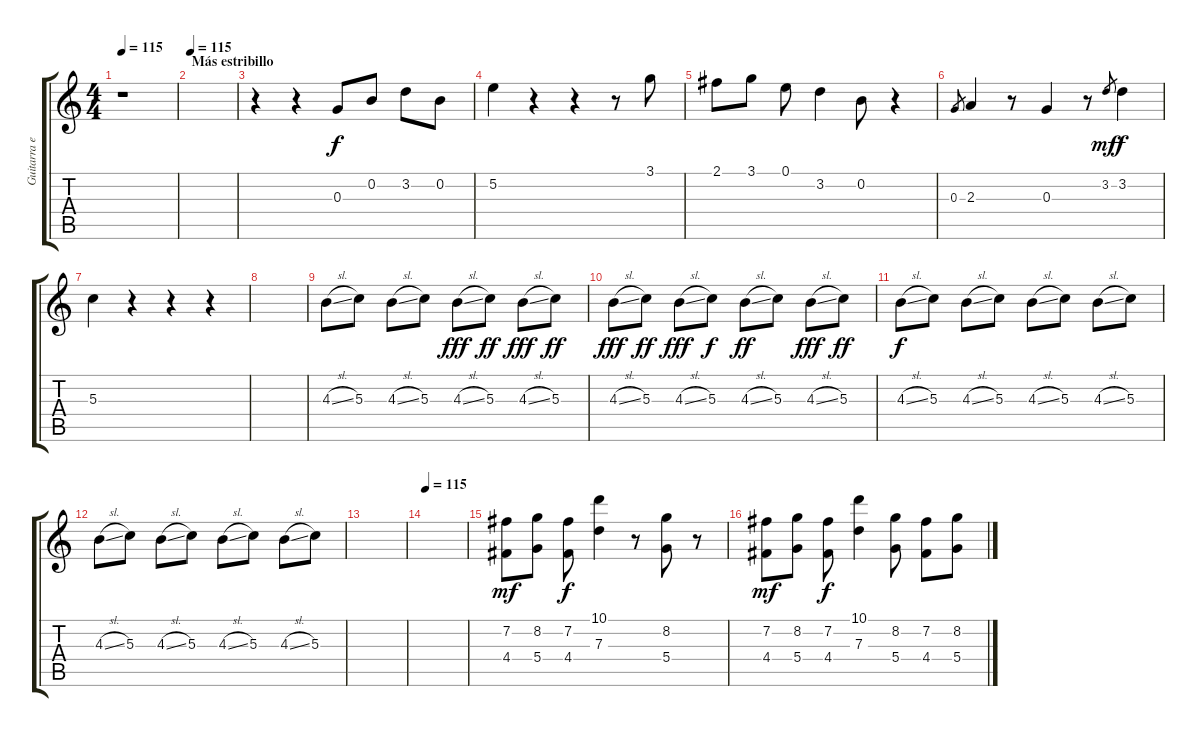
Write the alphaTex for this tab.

\track ("Guitarra eléctrica" "Guitarra e") {instrument electricguitarclean}
\staff {score tabs}
\tuning (E4 B3 G3 D3 A2 E2) {hide}
\ts (4 4)
\tempo 115
\clef g2
\ks c
r.1{dy f} |
\section ("" "Más estribillo")
\tempo 115
|
r.4 r.4 0.3.8{volume 10} 0.2.8{volume 10} 3.2.8{volume 10} 0.2.8{volume 10} |
5.2.4{volume 10} r.4 r.4 r.8 3.1.8{volume 10} |
2.1.8{volume 10} 3.1.8{volume 10} 0.1.8{volume 10} 3.2.4{volume 10} 0.2.8 r.4 |
0.3.8{gr} 2.3.4{volume 13} r.8 0.3.4{volume 13} r.8 3.2.8{gr dy mf} 3.2.4{dy f volume 13} |
5.3.4{volume 13} r.4 r.4 r.4 |
|
4.3{sl}.8{volume 12} 5.3.8{volume 10} 4.3{sl}.8{volume 14} 5.3.8{volume 12} 4.3{sl}.8{dy fff volume 14} 5.3.8{dy ff volume 13} 4.3{sl}.8{dy fff volume 14} 5.3.8{dy ff volume 13} |
4.3{sl}.8{dy fff volume 14} 5.3.8{dy ff volume 13} 4.3{sl}.8{dy fff volume 14} 5.3.8{dy f volume 13} 4.3{sl}.8{dy ff volume 14} 5.3.8{volume 13} 4.3{sl}.8{dy fff volume 14} 5.3.8{dy ff volume 13} |
4.3{sl}.8{dy f volume 12} 5.3.8{volume 14} 4.3{sl}.8{volume 14} 5.3.8{volume 14} 4.3{sl}.8{volume 14} 5.3.8{volume 14} 4.3{sl}.8{volume 12} 5.3.8{volume 14} |
4.3{sl}.8{volume 14} 5.3.8{volume 14} 4.3{sl}.8{volume 14} 5.3.8{volume 14} 4.3{sl}.8{volume 14} 5.3.8{volume 14} 4.3{sl}.8{volume 14} 5.3.8{volume 14} |
|
\tempo 115
|
(7.2 4.4).8{dy mf volume 5} (8.2 5.4).8{volume 6} (7.2 4.4).8{dy f volume 9} (10.1 7.3).4{volume 9} r.8 (8.2 5.4).8{volume 9} r.8 |
(7.2 4.4).8{dy mf volume 9} (8.2 5.4).8{volume 9} (7.2 4.4).8{dy f volume 9} (10.1 7.3).4{volume 9} (8.2 5.4).8{volume 8} (7.2 4.4).8{volume 6} (8.2 5.4).8{volume 8}
